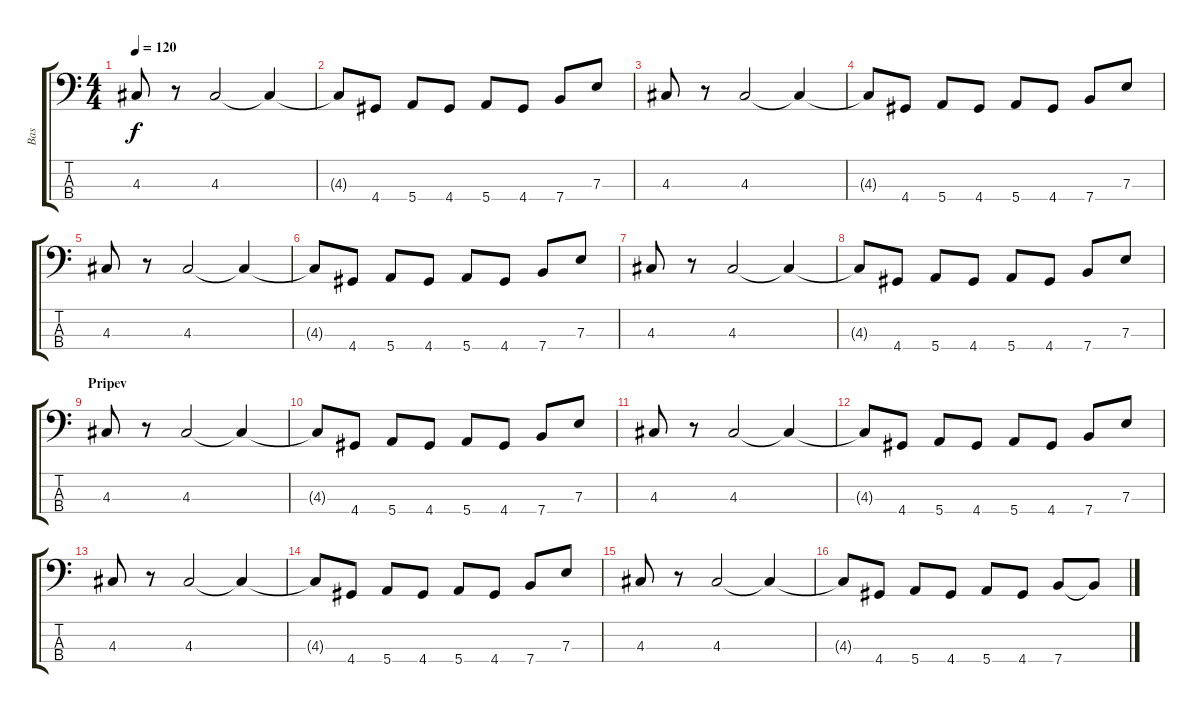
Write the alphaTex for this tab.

\track ("Bas" "Bas") {instrument acousticbass}
\staff {score tabs}
\tuning (G2 D2 A1 E1) {hide}
\ts (4 4)
\tempo 120
\clef f4
\ks c
4.3.8{dy f} r.8 4.3.2 4.3{t}.4 |
4.3{t}.8 4.4.8 5.4.8 4.4.8 5.4.8 4.4.8 7.4.8 7.3.8 |
4.3.8 r.8 4.3.2 4.3{t}.4 |
4.3{t}.8 4.4.8 5.4.8 4.4.8 5.4.8 4.4.8 7.4.8 7.3.8 |
4.3.8 r.8 4.3.2 4.3{t}.4 |
4.3{t}.8 4.4.8 5.4.8 4.4.8 5.4.8 4.4.8 7.4.8 7.3.8 |
4.3.8 r.8 4.3.2 4.3{t}.4 |
4.3{t}.8 4.4.8 5.4.8 4.4.8 5.4.8 4.4.8 7.4.8 7.3.8 |
\section ("" "Pripev")
4.3.8 r.8 4.3.2 4.3{t}.4 |
4.3{t}.8 4.4.8 5.4.8 4.4.8 5.4.8 4.4.8 7.4.8 7.3.8 |
4.3.8 r.8 4.3.2 4.3{t}.4 |
4.3{t}.8 4.4.8 5.4.8 4.4.8 5.4.8 4.4.8 7.4.8 7.3.8 |
4.3.8 r.8 4.3.2 4.3{t}.4 |
4.3{t}.8 4.4.8 5.4.8 4.4.8 5.4.8 4.4.8 7.4.8 7.3.8 |
4.3.8 r.8 4.3.2 4.3{t}.4 |
4.3{t}.8 4.4.8 5.4.8 4.4.8 5.4.8 4.4.8 7.4.8 7.4{t}.8
